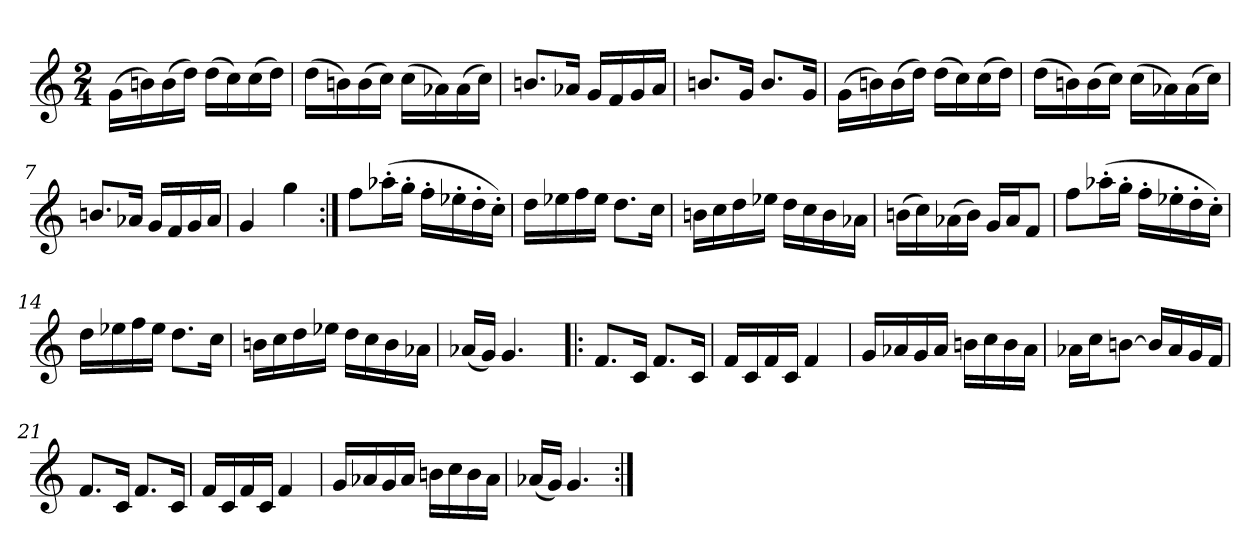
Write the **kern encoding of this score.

**kern
*part1
*staff1
*clefG2
*M2/4
=1
(16gLL
16bn)
(16b
16ddJJ)
(16ddLL
16cc)
(16cc
16ddJJ)
=2
(16ddLL
16bn)
(16b
16ccJJ)
(16ccLL
16a-X)
(16a-
16ccJJ)
=3
8.bnL
16a-XJk
16gLL
16f
16g
16a-JJ
=4
8.bnL
16gJk
8.bL
16gJk
=5
(16gLL
16bn)
(16b
16ddJJ)
(16ddLL
16cc)
(16cc
16ddJJ)
=6
(16ddLL
16bn)
(16b
16ccJJ)
(16ccLL
16a-X)
(16a-
16ccJJ)
=7
8.bnL
16a-XJk
16gLL
16f
16g
16a-JJ
=8
4g
4gg
=9:|!
8ffL
(16aa-X'L
16gg'JJ
16ff'LL
16ee-X'
16dd'
16cc'JJ)
=10
16ddLL
16ee-X
16ff
16ee-JJ
8.ddL
16ccJk
=11
16bnLL
16cc
16dd
16ee-XJJ
16ddLL
16cc
16b
16a-XJJ
=12
(16bnLL
16cc)
(16a-X
16bJJ)
16gLL
16a-J
8fJ
=13
8ffL
(16aa-X'L
16gg'JJ
16ff'LL
16ee-X'
16dd'
16cc'JJ)
=14
16ddLL
16ee-X
16ff
16ee-JJ
8.ddL
16ccJk
=15
16bnLL
16cc
16dd
16ee-XJJ
16ddLL
16cc
16b
16a-XJJ
=16
(16a-XLL
16gJJ)
4.g
=17!|:
8.fL
16cJk
8.fL
16cJk
=18
16fLL
16c
16f
16cJJ
4f
=19
16gLL
16a-X
16g
16a-JJ
16bnLL
16cc
16b
16a-JJ
=20
16a-XLL
16ccJ
[8bnJ
16bLL]
16a-
16g
16fJJ
=21
8.fL
16cJk
8.fL
16cJk
=22
16fLL
16c
16f
16cJJ
4f
=23
16gLL
16a-X
16g
16a-JJ
16bnLL
16cc
16b
16a-JJ
=24
(16a-XLL
16gJJ)
4.g
=:|!
*-
